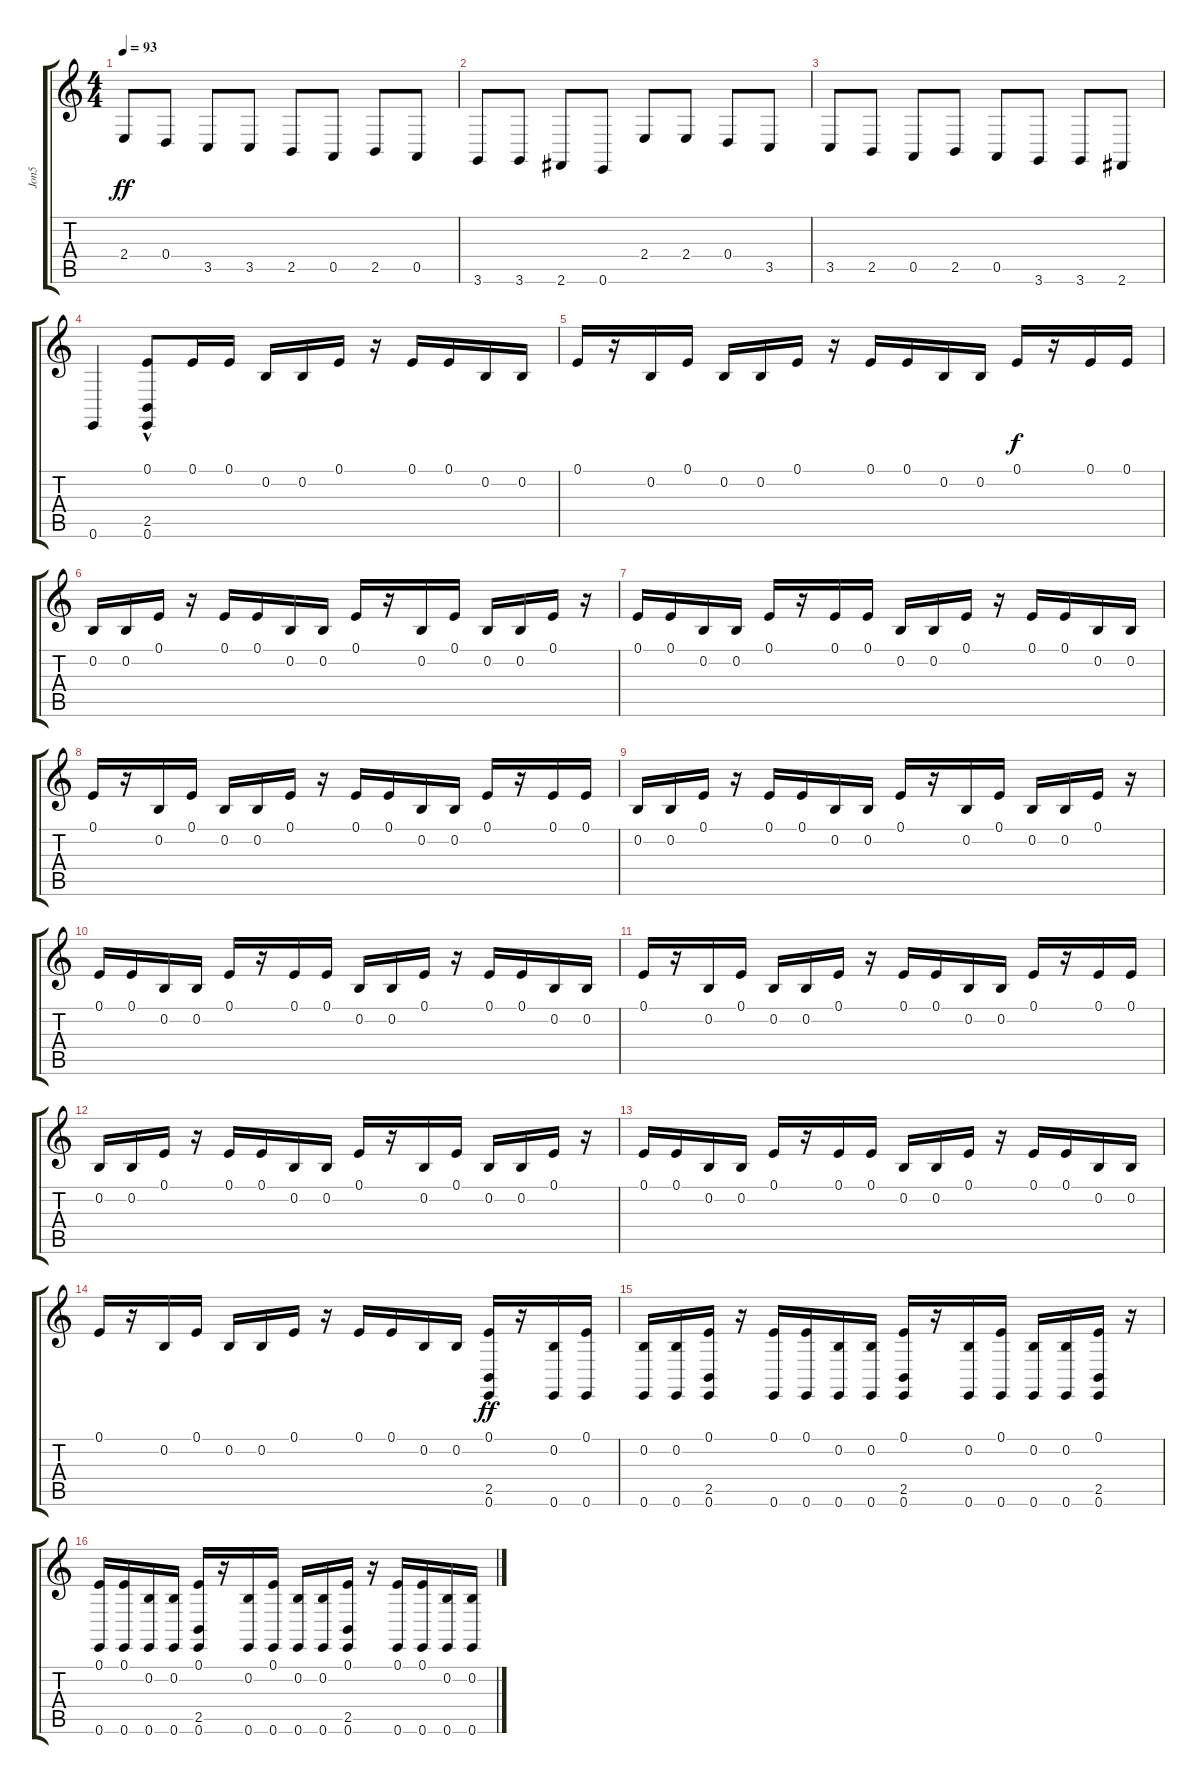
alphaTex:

\track ("Jon5" "Jon5") {instrument orchestralharp}
\staff {score tabs}
\tuning (E4 B3 G3 D3 A2 E2) {hide}
\ts (4 4)
\tempo 93
\clef g2
\ks c
2.4.8{dy ff} 0.4.8 3.5.8 3.5.8 2.5.8 0.5.8 2.5.8 0.5.8 |
3.6.8 3.6.8 2.6.8 0.6.8 2.4.8 2.4.8 0.4.8 3.5.8 |
3.5.8 2.5.8 0.5.8 2.5.8 0.5.8 3.6.8 3.6.8 2.6.8 |
0.6.4 (0.1 2.5{hac} 0.6{hac}).8 0.1.16 0.1.16 0.2.16 0.2.16 0.1.16 r.16 0.1.16 0.1.16 0.2.16 0.2.16 |
0.1.16 r.16 0.2.16 0.1.16 0.2.16 0.2.16 0.1.16 r.16 0.1.16 0.1.16 0.2.16 0.2.16 0.1.16{dy f} r.16 0.1.16 0.1.16 |
0.2.16 0.2.16 0.1.16 r.16 0.1.16 0.1.16 0.2.16 0.2.16 0.1.16 r.16 0.2.16 0.1.16 0.2.16 0.2.16 0.1.16 r.16 |
0.1.16 0.1.16 0.2.16 0.2.16 0.1.16 r.16 0.1.16 0.1.16 0.2.16 0.2.16 0.1.16 r.16 0.1.16 0.1.16 0.2.16 0.2.16 |
0.1.16 r.16 0.2.16 0.1.16 0.2.16 0.2.16 0.1.16 r.16 0.1.16 0.1.16 0.2.16 0.2.16 0.1.16 r.16 0.1.16 0.1.16 |
0.2.16 0.2.16 0.1.16 r.16 0.1.16 0.1.16 0.2.16 0.2.16 0.1.16 r.16 0.2.16 0.1.16 0.2.16 0.2.16 0.1.16 r.16 |
0.1.16 0.1.16 0.2.16 0.2.16 0.1.16 r.16 0.1.16 0.1.16 0.2.16 0.2.16 0.1.16 r.16 0.1.16 0.1.16 0.2.16 0.2.16 |
0.1.16 r.16 0.2.16 0.1.16 0.2.16 0.2.16 0.1.16 r.16 0.1.16 0.1.16 0.2.16 0.2.16 0.1.16 r.16 0.1.16 0.1.16 |
0.2.16 0.2.16 0.1.16 r.16 0.1.16 0.1.16 0.2.16 0.2.16 0.1.16 r.16 0.2.16 0.1.16 0.2.16 0.2.16 0.1.16 r.16 |
0.1.16 0.1.16 0.2.16 0.2.16 0.1.16 r.16 0.1.16 0.1.16 0.2.16 0.2.16 0.1.16 r.16 0.1.16 0.1.16 0.2.16 0.2.16 |
0.1.16 r.16 0.2.16 0.1.16 0.2.16 0.2.16 0.1.16 r.16 0.1.16 0.1.16 0.2.16 0.2.16 (0.1 2.5 0.6).16{dy ff} r.16 (0.2 0.6).16 (0.1 0.6).16 |
(0.2 0.6).16 (0.2 0.6).16 (0.1 2.5 0.6).16 r.16 (0.1 0.6).16 (0.1 0.6).16 (0.2 0.6).16 (0.2 0.6).16 (0.1 2.5 0.6).16 r.16 (0.2 0.6).16 (0.1 0.6).16 (0.2 0.6).16 (0.2 0.6).16 (0.1 2.5 0.6).16 r.16 |
(0.1 0.6).16 (0.1 0.6).16 (0.2 0.6).16 (0.2 0.6).16 (0.1 2.5 0.6).16 r.16 (0.2 0.6).16 (0.1 0.6).16 (0.2 0.6).16 (0.2 0.6).16 (0.1 2.5 0.6).16 r.16 (0.1 0.6).16 (0.1 0.6).16 (0.2 0.6).16 (0.2 0.6).16
